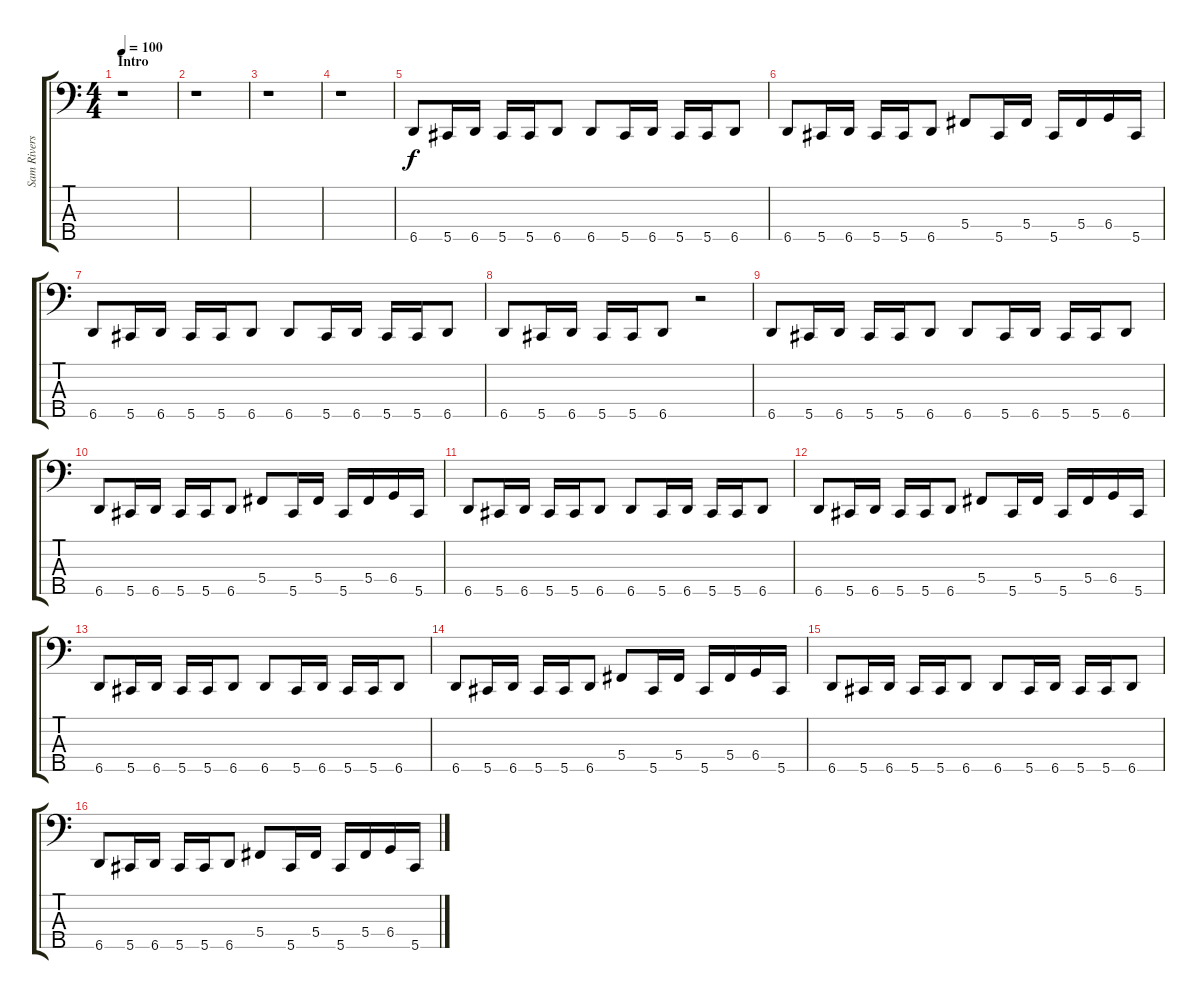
\track ("Sam Rivers" "Sam Rivers") {instrument electricbassfinger}
\staff {score tabs}
\tuning (E2 B1 Gb1 Db1 Ab0) {hide}
\ts (4 4)
\section ("" "Intro")
\tempo 100
\clef f4
\ks c
r.1{dy f instrument electricbassfinger} |
r.1 |
r.1 |
r.1 |
6.5.8 5.5.16 6.5.16 5.5.16 5.5.16 6.5.8 6.5.8 5.5.16 6.5.16 5.5.16 5.5.16 6.5.8 |
6.5.8 5.5.16 6.5.16 5.5.16 5.5.16 6.5.8 5.4.8 5.5.16 5.4.16 5.5.16 5.4.16 6.4.16 5.5.16 |
6.5.8 5.5.16 6.5.16 5.5.16 5.5.16 6.5.8 6.5.8 5.5.16 6.5.16 5.5.16 5.5.16 6.5.8 |
6.5.8 5.5.16 6.5.16 5.5.16 5.5.16 6.5.8 r.2 |
6.5.8 5.5.16 6.5.16 5.5.16 5.5.16 6.5.8 6.5.8 5.5.16 6.5.16 5.5.16 5.5.16 6.5.8 |
6.5.8 5.5.16 6.5.16 5.5.16 5.5.16 6.5.8 5.4.8 5.5.16 5.4.16 5.5.16 5.4.16 6.4.16 5.5.16 |
6.5.8 5.5.16 6.5.16 5.5.16 5.5.16 6.5.8 6.5.8 5.5.16 6.5.16 5.5.16 5.5.16 6.5.8 |
6.5.8 5.5.16 6.5.16 5.5.16 5.5.16 6.5.8 5.4.8 5.5.16 5.4.16 5.5.16 5.4.16 6.4.16 5.5.16 |
6.5.8 5.5.16 6.5.16 5.5.16 5.5.16 6.5.8 6.5.8 5.5.16 6.5.16 5.5.16 5.5.16 6.5.8 |
6.5.8 5.5.16 6.5.16 5.5.16 5.5.16 6.5.8 5.4.8 5.5.16 5.4.16 5.5.16 5.4.16 6.4.16 5.5.16 |
6.5.8 5.5.16 6.5.16 5.5.16 5.5.16 6.5.8 6.5.8 5.5.16 6.5.16 5.5.16 5.5.16 6.5.8 |
6.5.8 5.5.16 6.5.16 5.5.16 5.5.16 6.5.8 5.4.8 5.5.16 5.4.16 5.5.16 5.4.16 6.4.16 5.5.16
